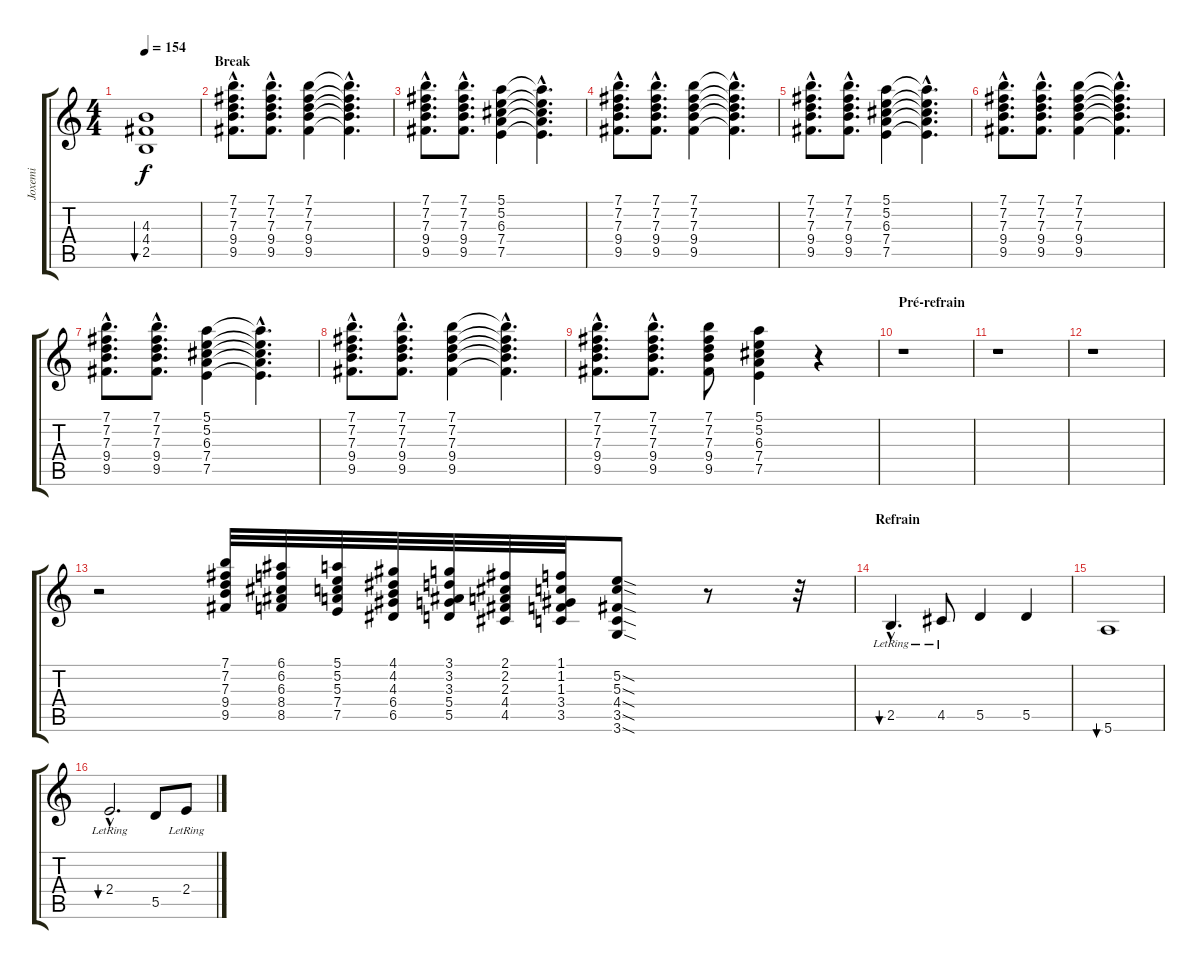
\track ("Joxemi" "Joxemi") {instrument distortionguitar}
\staff {score tabs}
\tuning (E4 B3 G3 D3 A2 E2) {hide}
\ts (4 4)
\tempo 154
\clef g2
\ks c
(4.3 4.4 2.5).1{bu 60 dy f} |
\section ("" "Break")
(7.1{hac} 7.2{hac} 7.3{hac} 9.4{hac} 9.5{hac}).8{d volume 10 instrument electricguitarmuted} (7.1{hac} 7.2{hac} 7.3{hac} 9.4{hac} 9.5{hac}).8{d} (7.1 7.2 7.3 9.4 9.5).4 (7.1{hac t} 7.2{hac t} 7.3{hac t} 9.4{hac t} 9.5{hac t}).4{d} |
(7.1{hac} 7.2{hac} 7.3{hac} 9.4{hac} 9.5{hac}).8{d} (7.1{hac} 7.2{hac} 7.3{hac} 9.4{hac} 9.5{hac}).8{d} (5.1 5.2 6.3 7.4 7.5).4 (5.1{hac t} 5.2{hac t} 6.3{hac t} 7.4{hac t} 7.5{hac t}).4{d} |
(7.1{hac} 7.2{hac} 7.3{hac} 9.4{hac} 9.5{hac}).8{d} (7.1{hac} 7.2{hac} 7.3{hac} 9.4{hac} 9.5{hac}).8{d} (7.1 7.2 7.3 9.4 9.5).4 (7.1{hac t} 7.2{hac t} 7.3{hac t} 9.4{hac t} 9.5{hac t}).4{d} |
(7.1{hac} 7.2{hac} 7.3{hac} 9.4{hac} 9.5{hac}).8{d} (7.1{hac} 7.2{hac} 7.3{hac} 9.4{hac} 9.5{hac}).8{d} (5.1 5.2 6.3 7.4 7.5).4 (5.1{hac t} 5.2{hac t} 6.3{hac t} 7.4{hac t} 7.5{hac t}).4{d} |
(7.1{hac} 7.2{hac} 7.3{hac} 9.4{hac} 9.5{hac}).8{d} (7.1{hac} 7.2{hac} 7.3{hac} 9.4{hac} 9.5{hac}).8{d} (7.1 7.2 7.3 9.4 9.5).4 (7.1{hac t} 7.2{hac t} 7.3{hac t} 9.4{hac t} 9.5{hac t}).4{d} |
(7.1{hac} 7.2{hac} 7.3{hac} 9.4{hac} 9.5{hac}).8{d} (7.1{hac} 7.2{hac} 7.3{hac} 9.4{hac} 9.5{hac}).8{d} (5.1 5.2 6.3 7.4 7.5).4 (5.1{hac t} 5.2{hac t} 6.3{hac t} 7.4{hac t} 7.5{hac t}).4{d} |
(7.1{hac} 7.2{hac} 7.3{hac} 9.4{hac} 9.5{hac}).8{d} (7.1{hac} 7.2{hac} 7.3{hac} 9.4{hac} 9.5{hac}).8{d} (7.1 7.2 7.3 9.4 9.5).4 (7.1{hac t} 7.2{hac t} 7.3{hac t} 9.4{hac t} 9.5{hac t}).4{d} |
(7.1{hac} 7.2{hac} 7.3{hac} 9.4{hac} 9.5{hac}).8{d} (7.1{hac} 7.2{hac} 7.3{hac} 9.4{hac} 9.5{hac}).8{d} (7.1 7.2 7.3 9.4 9.5).8 (5.1 5.2 6.3 7.4 7.5).4 r.4 |
\section ("" "Pré-refrain")
r.1 |
r.1 |
r.1 |
r.2{volume 16 instrument distortionguitar} (7.1 7.2 7.3 9.4 9.5).32 (6.1 6.2 6.3 8.4 8.5).32 (5.1 5.2 5.3 7.4 7.5).32 (4.1 4.2 4.3 6.4 6.5).32 (3.1 3.2 3.3 5.4 5.5).32 (2.1 2.2 2.3 4.4 4.5).32 (1.1 1.2 1.3 3.4 3.5).32 (5.2{sod} 5.3{sod} 4.4{sod} 3.5{sod} 3.6{sod}).8 r.8 r.32 |
\section ("" "Refrain")
2.5{hac lr}.4{d bu 60 volume 14 instrument electricguitarclean} 4.5{lr}.8 5.5.4 5.5.4 |
5.6.1{bu 60} |
2.4{hac lr}.2{d bu 60} 5.5.8 2.4{lr}.8
